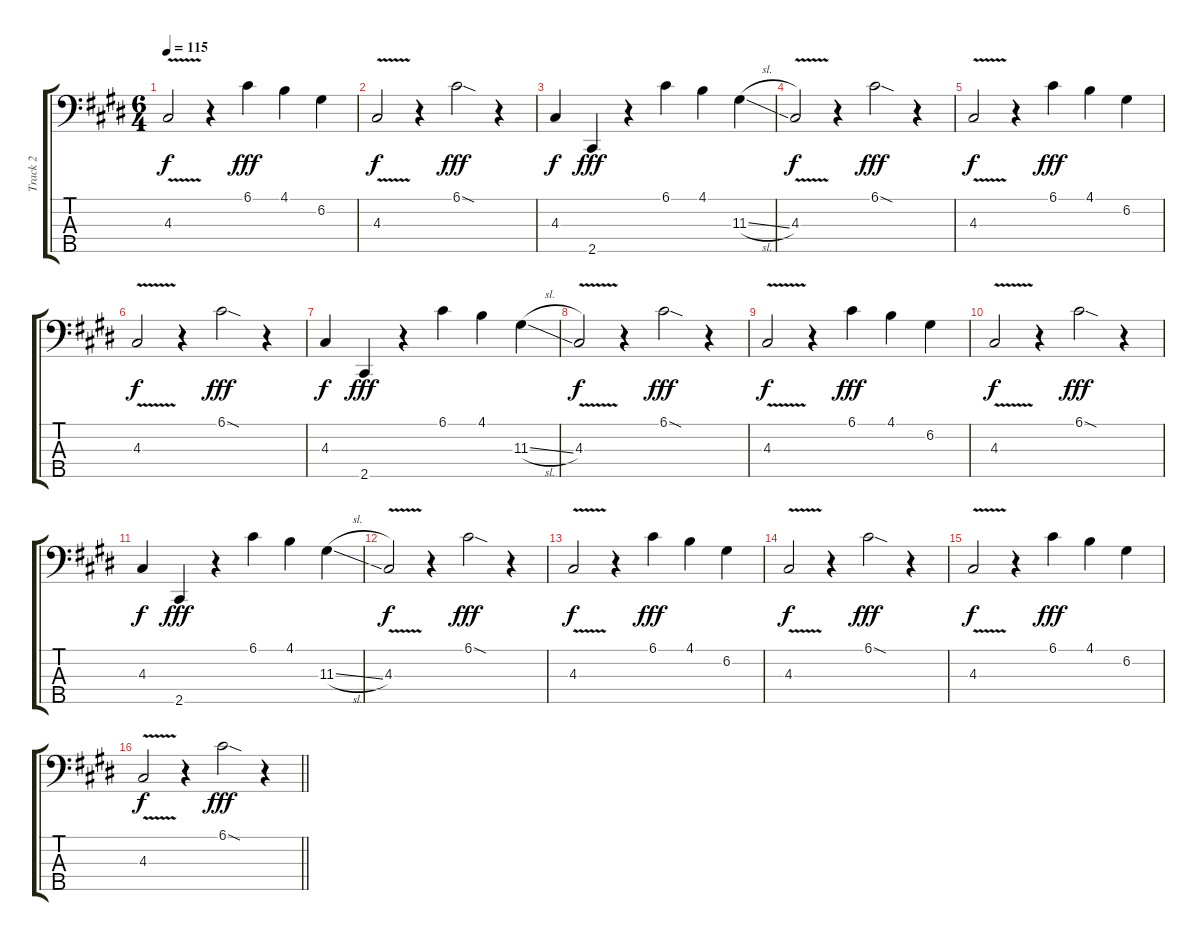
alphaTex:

\track ("Track 2" "Track 2") {instrument electricbassfinger}
\staff {score tabs}
\tuning (G2 D2 A1 E1 B0) {hide}
\ts (6 4)
\tempo 115
\clef f4
\ks c#minor
4.3{v}.2{dy f} r.4 6.1.4{dy fff} 4.1.4 6.2.4 |
4.3{v}.2{dy f} r.4 6.1{sod}.2{dy fff} r.4 |
4.3.4{dy f} 2.5.4{dy fff} r.4 6.1.4 4.1.4 11.3{sl}.4 |
4.3{v}.2{dy f} r.4 6.1{sod}.2{dy fff} r.4 |
4.3{v}.2{dy f} r.4 6.1.4{dy fff} 4.1.4 6.2.4 |
4.3{v}.2{dy f} r.4 6.1{sod}.2{dy fff} r.4 |
4.3.4{dy f} 2.5.4{dy fff} r.4 6.1.4 4.1.4 11.3{sl}.4 |
4.3{v}.2{dy f} r.4 6.1{sod}.2{dy fff} r.4 |
4.3{v}.2{dy f} r.4 6.1.4{dy fff} 4.1.4 6.2.4 |
4.3{v}.2{dy f} r.4 6.1{sod}.2{dy fff} r.4 |
4.3.4{dy f} 2.5.4{dy fff} r.4 6.1.4 4.1.4 11.3{sl}.4 |
4.3{v}.2{dy f} r.4 6.1{sod}.2{dy fff} r.4 |
4.3{v}.2{dy f} r.4 6.1.4{dy fff} 4.1.4 6.2.4 |
4.3{v}.2{dy f} r.4 6.1{sod}.2{dy fff} r.4 |
4.3{v}.2{dy f} r.4 6.1.4{dy fff} 4.1.4 6.2.4 |
\barLineRight lightlight
4.3{v}.2{dy f} r.4 6.1{sod}.2{dy fff} r.4
